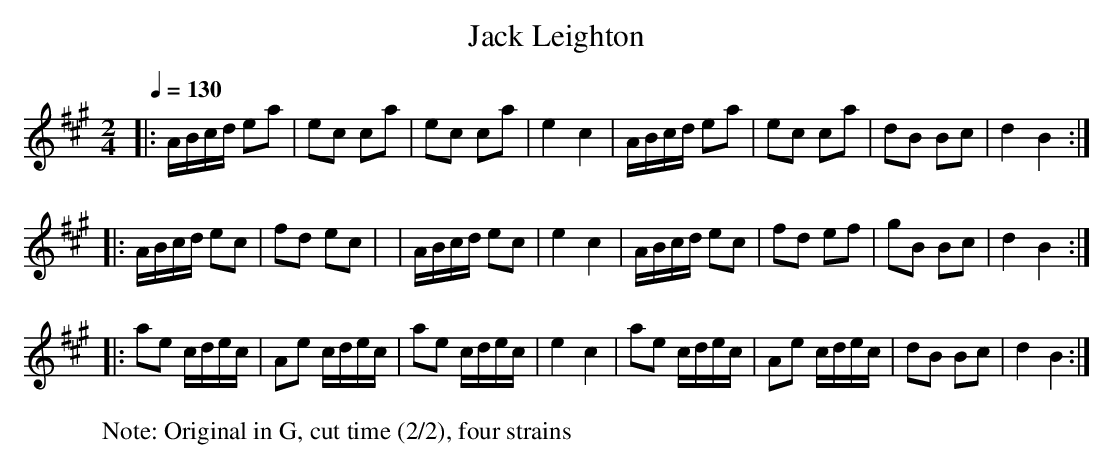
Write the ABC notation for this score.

X:1
T:Jack Leighton
M:2/4
L:1/8
Q:1/4=130
K:A
|: A/2B/2c/2d/2 ea | ec ca | ec ca | e2 c2 | A/2B/2c/2d/2 ea | ec ca | dB Bc | d2 B2 :|
|: A/2B/2c/2d/2 ec | fd ec | | A/2B/2c/2d/2 ec | e2 c2 | A/2B/2c/2d/2 ec | fd ef | gB Bc | d2 B2 :|
|: ae c/2d/2e/2c/2 | Ae c/2d/2e/2c/2 | ae c/2d/2e/2c/2 | e2 c2 | ae c/2d/2e/2c/2 | Ae c/2d/2e/2c/2 | dB Bc | d2 B2 :|
W:Note: Original in G, cut time (2/2), four strains
